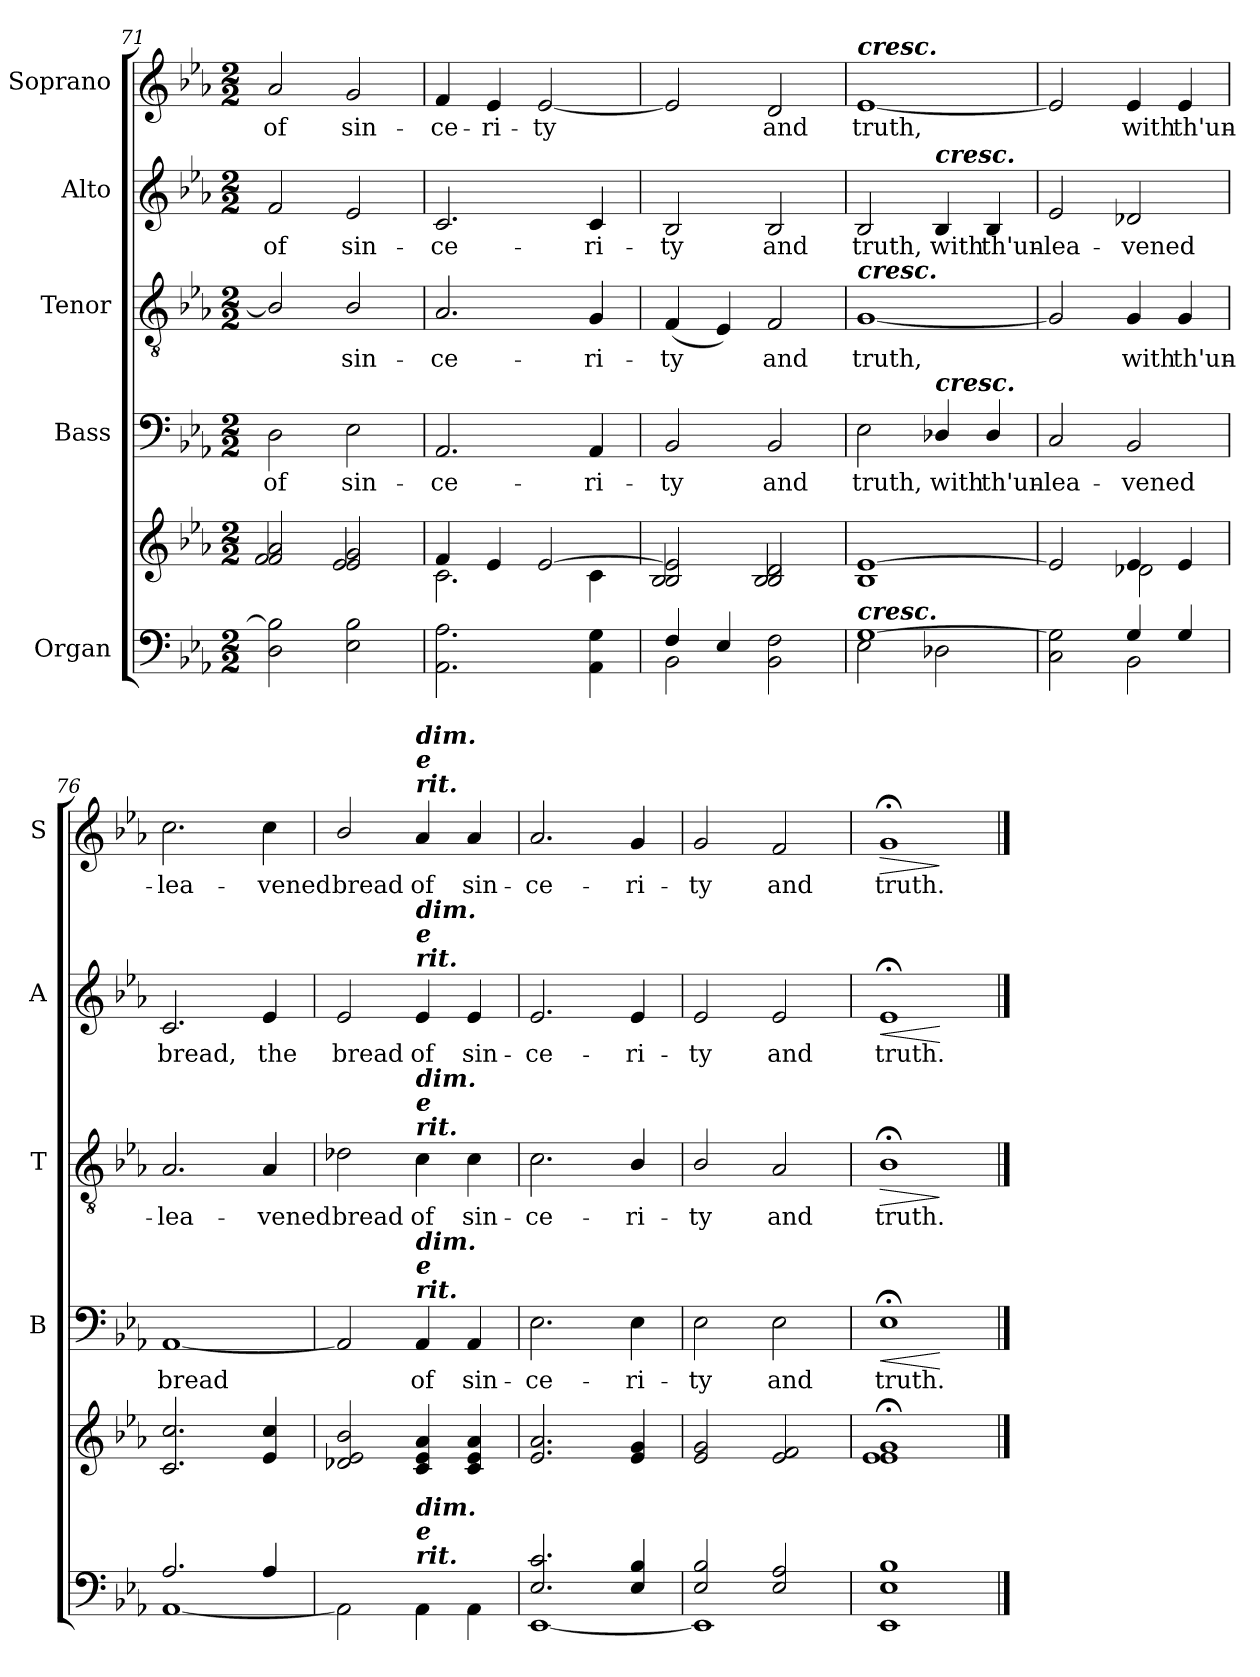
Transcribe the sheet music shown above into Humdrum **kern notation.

**kern	**kern	**kern	**text	**dynam	**kern	**text	**dynam	**kern	**text	**dynam	**kern	**text	**dynam
*part5	*part5	*part4	*part4	*part4	*part3	*part3	*part3	*part2	*part2	*part2	*part1	*part1	*part1
*staff6	*staff5	*staff4	*staff4	*staff4	*staff3	*staff3	*staff3	*staff2	*staff2	*staff2	*staff1	*staff1	*staff1
*I"Organ	*	*I"Bass	*	*	*I"Tenor	*	*	*I"Alto	*	*	*I"Soprano	*	*
*	*	*I'B	*	*	*I'T	*	*	*I'A	*	*	*I'S	*	*
*clefF4	*clefG2	*clefF4	*	*	*clefGv2	*	*	*clefG2	*	*	*clefG2	*	*
*k[b-e-a-]	*k[b-e-a-]	*k[b-e-a-]	*	*	*k[b-e-a-]	*	*	*k[b-e-a-]	*	*	*k[b-e-a-]	*	*
*E-:	*E-:	*E-:	*	*	*E-:	*	*	*E-:	*	*	*E-:	*	*
*M2/2	*M2/2	*M2/2	*	*	*M2/2	*	*	*M2/2	*	*	*M2/2	*	*
=71	=71	=71	=71	=71	=71	=71	=71	=71	=71	=71	=71	=71	=71
*^	*^	*	*	*	*	*	*	*	*	*	*	*	*
!	!	!	!	!	!LO:LY:b	!	!	!	!	!	!LO:LY:b	!	!	!LO:LY:b	!
2D\ 2B-\]	1ryy	2f/ 2a-/	2f/	2D\	of	.	2B-/]	.	.	2f/	of	.	2a-/	of	.
!	!	!	!	!	!LO:LY:b	!	!	!LO:LY:b	!	!	!LO:LY:b	!	!	!LO:LY:b	!
2E-\ 2B-\	.	2e-/ 2g/	2e-/	2E-\	sin-	.	2B-/	sin-	.	2e-/	sin-	.	2g/	sin-	.
=72	=72	=72	=72	=72	=72	=72	=72	=72	=72	=72	=72	=72	=72	=72	=72
!	!	!	!	!	!LO:LY:b	!	!	!LO:LY:b	!	!	!LO:LY:b	!	!	!LO:LY:b	!
2.AA-\ 2.A-\	1ryy	4f/	2.c\	2.AA-/	-ce-	.	2.A-/	-ce-	.	2.c/	-ce-	.	4f/	-ce-	.
!	!	!	!	!	!	!	!	!	!	!	!	!	!	!LO:LY:b	!
.	.	4e-/	.	.	.	.	.	.	.	.	.	.	4e-/	-ri-	.
!	!	!	!	!	!	!	!	!	!	!	!	!	!	!LO:LY:b	!
.	.	[2e-/	.	.	.	.	.	.	.	.	.	.	[2e-/	-ty	.
!	!	!	!	!	!LO:LY:b	!	!	!LO:LY:b	!	!	!LO:LY:b	!	!	!	!
4AA-\ 4G\	.	.	4c\	4AA-/	-ri-	.	4G/	-ri-	.	4c/	-ri-	.	.	.	.
=73	=73	=73	=73	=73	=73	=73	=73	=73	=73	=73	=73	=73	=73	=73	=73
!	!	!	!	!	!LO:LY:b	!	!	!LO:LY:b	!	!	!LO:LY:b	!	!	!	!
4F/	2BB-\	2B-/ 2e-/]	2B-/	2BB-/	-ty	.	(<4F/	-ty	.	2B-/	-ty	.	2e-/]	.	.
4E-/	.	.	.	.	.	.	4E-/)	.	.	.	.	.	.	.	.
!	!	!	!	!	!LO:LY:b	!	!	!LO:LY:b	!	!	!LO:LY:b	!	!	!LO:LY:b	!
2BB-\ 2F\	2ryy	2B-/ 2d/	2B-/	2BB-/	and	.	2F/	and	.	2B-/	and	.	2d/	and	.
!!LO:PB:g=z
=74	=74	=74	=74	=74	=74	=74	=74	=74	=74	=74	=74	=74	=74	=74	=74
!	!	!	!	!	!	!	!	!	!	!	!	!	!LO:TX:a:Bi:t=cresc.	!	!
!	!	!	!	!	!	!	!LO:TX:a:Bi:t=cresc.	!	!	!	!	!	!	!	!
!LO:TX:a:Bi:t=cresc.	!	!	!	!	!	!	!	!	!	!	!	!	!	!	!
!	!	!	!	!	!LO:LY:b	!	!	!LO:LY:b	!	!	!LO:LY:b	!	!	!LO:LY:b	!
[1G	2E-\	1B- [1e-	1ryy	2E-\	truth,	.	[1G	truth,	.	2B-/	truth,	.	[1e-	truth,	.
!	!	!	!	!	!	!	!	!	!	!LO:TX:a:Bi:t=cresc.	!	!	!	!	!
!	!	!	!	!LO:TX:a:Bi:t=cresc.	!	!	!	!	!	!	!	!	!	!	!
!	!	!	!	!	!LO:LY:b	!	!	!	!	!	!LO:LY:b	!	!	!	!
.	2D-X\	.	.	4D-X/	with	.	.	.	.	4B-/	with	.	.	.	.
!	!	!	!	!	!LO:LY:b	!	!	!	!	!	!LO:LY:b	!	!	!	!
.	.	.	.	4D-/	th'un-	.	.	.	.	4B-/	th'un-	.	.	.	.
=75	=75	=75	=75	=75	=75	=75	=75	=75	=75	=75	=75	=75	=75	=75	=75
!	!	!	!	!	!LO:LY:b	!	!	!	!	!	!LO:LY:b	!	!	!	!
2C\ 2G\]	2ryy	2e-/]	2ryy	2C/	-lea-	.	2G/]	.	.	2e-/	-lea-	.	2e-/]	.	.
!	!	!	!	!	!LO:LY:b	!	!	!LO:LY:b	!	!	!LO:LY:b	!	!	!LO:LY:b	!
4G/	2BB-\	4e-/	2d-X\	2BB-/	-vened	.	4G/	with	.	2d-X/	-vened	.	4e-/	with	.
!	!	!	!	!	!	!	!	!LO:LY:b	!	!	!	!	!	!LO:LY:b	!
4G/	.	4e-/	.	.	.	.	4G/	th'un-	.	.	.	.	4e-/	th'un-	.
=76	=76	=76	=76	=76	=76	=76	=76	=76	=76	=76	=76	=76	=76	=76	=76
!	!	!	!	!	!LO:LY:b	!	!	!LO:LY:b	!	!	!LO:LY:b	!	!	!LO:LY:b	!
2.A-/	[1AA-	2.c/ 2.cc/	1ryy	[1AA-	bread	.	2.A-/	-lea-	.	2.c/	bread,	.	2.cc\	-lea-	.
!	!	!	!	!	!	!	!	!LO:LY:b	!	!	!LO:LY:b	!	!	!LO:LY:b	!
4A-/	.	4e-/ 4cc/	.	.	.	.	4A-/	-vened	.	4e-/	the	.	4cc\	-vened	.
=77	=77	=77	=77	=77	=77	=77	=77	=77	=77	=77	=77	=77	=77	=77	=77
!	!	!	!	!	!	!	!	!LO:LY:b	!	!	!LO:LY:b	!	!	!LO:LY:b	!
2ryy	2AA-\]	2d-X/ 2e-/ 2b-/	1ryy	2AA-/]	.	.	2d-X\	bread	.	2e-/	bread	.	2b-/	bread	.
*	*	*	*	*	*	*	*	*	*	*	*	*	*MM130	*	*
!	!	!	!	!	!	!	!	!	!	!	!	!	!LO:TX:a:Bi:t=rit.	!	!
!	!	!	!	!	!	!	!	!	!	!	!	!	!LO:TX:a:Bi:t=e	!	!
!	!	!	!	!	!	!	!	!	!	!	!	!	!LO:TX:a:Bi:t=dim.	!	!
!	!	!	!	!	!	!	!	!	!	!LO:TX:a:Bi:t=rit.	!	!	!	!	!
!	!	!	!	!	!	!	!	!	!	!LO:TX:a:Bi:t=e	!	!	!	!	!
!	!	!	!	!	!	!	!	!	!	!LO:TX:a:Bi:t=dim.	!	!	!	!	!
!	!	!	!	!	!	!	!LO:TX:a:Bi:t=rit.	!	!	!	!	!	!	!	!
!	!	!	!	!	!	!	!LO:TX:a:Bi:t=e	!	!	!	!	!	!	!	!
!	!	!	!	!	!	!	!LO:TX:a:Bi:t=dim.	!	!	!	!	!	!	!	!
!	!	!	!	!LO:TX:a:Bi:t=rit.	!	!	!	!	!	!	!	!	!	!	!
!	!	!	!	!LO:TX:a:Bi:t=e	!	!	!	!	!	!	!	!	!	!	!
!	!	!	!	!LO:TX:a:Bi:t=dim.	!	!	!	!	!	!	!	!	!	!	!
!LO:TX:a:Bi:t=rit.	!	!	!	!	!	!	!	!	!	!	!	!	!	!	!
!LO:TX:a:Bi:t=e	!	!	!	!	!	!	!	!	!	!	!	!	!	!	!
!LO:TX:a:Bi:t=dim.	!	!	!	!	!	!	!	!	!	!	!	!	!	!	!
!	!	!	!	!	!LO:LY:b	!	!	!LO:LY:b	!	!	!LO:LY:b	!	!	!LO:LY:b	!
2ryy	4AA-\	4c/ 4e-/ 4a-/	.	4AA-/	of	.	4c\	of	.	4e-/	of	.	4a-/	of	.
*	*	*	*	*	*	*	*	*	*	*	*	*	*MM128	*	*
!	!	!	!	!	!LO:LY:b	!	!	!LO:LY:b	!	!	!LO:LY:b	!	!	!LO:LY:b	!
.	4AA-\	4c/ 4e-/ 4a-/	.	4AA-/	sin-	.	4c\	sin-	.	4e-/	sin-	.	4a-/	sin-	.
=78	=78	=78	=78	=78	=78	=78	=78	=78	=78	=78	=78	=78	=78	=78	=78
*	*	*	*	*	*	*	*	*	*	*	*	*	*MM123	*	*
!	!	!	!	!	!LO:LY:b	!	!	!LO:LY:b	!	!	!LO:LY:b	!	!	!LO:LY:b	!
2.E-/ 2.c/	[1EE-	2.e-/ 2.a-/	1ryy	2.E-\	-ce-	.	2.c\	-ce-	.	2.e-/	-ce-	.	2.a-/	-ce-	.
*	*	*	*	*	*	*	*	*	*	*	*	*	*MM118	*	*
!	!	!	!	!	!LO:LY:b	!	!	!LO:LY:b	!	!	!LO:LY:b	!	!	!LO:LY:b	!
4E-/ 4B-/	.	4e-/ 4g/	.	4E-\	-ri-	.	4B-/	-ri-	.	4e-/	-ri-	.	4g/	-ri-	.
=79	=79	=79	=79	=79	=79	=79	=79	=79	=79	=79	=79	=79	=79	=79	=79
*	*	*	*	*	*	*	*	*	*	*	*	*	*MM114	*	*
!	!	!	!	!	!LO:LY:b	!	!	!LO:LY:b	!	!	!LO:LY:b	!	!	!LO:LY:b	!
2E-/ 2B-/	1EE-]	2e-/ 2g/	1ryy	2E-\	-ty	.	2B-/	-ty	.	2e-/	-ty	.	2g/	-ty	.
*	*	*	*	*	*	*	*	*	*	*	*	*	*MM110	*	*
!	!	!	!	!	!LO:LY:b	!	!	!LO:LY:b	!	!	!LO:LY:b	!	!	!LO:LY:b	!
2E-/ 2A-/	.	2e-/ 2f/	.	2E-\	and	.	2A-/	and	.	2e-/	and	.	2f/	and	.
=80	=80	=80	=80	=80	=80	=80	=80	=80	=80	=80	=80	=80	=80	=80	=80
*	*	*	*	*	*	*	*	*	*	*	*	*	*MM72	*	*
!	!	!	!	!	!LO:LY:b	!LO:HP:b	!	!LO:LY:b	!LO:HP:b	!	!LO:LY:b	!LO:HP:b	!	!LO:LY:b	!LO:HP:b
1E- 1B-	1EE-	1e-;< 1g;<	1e-	1E-;<	truth.	<	1B-;<	truth.	>	1e-;<	truth.	<	1g;<	truth.	>
*v	*v	*	*	*	*	*	*	*	*	*	*	*	*	*	*
*	*v	*v	*	*	*	*	*	*	*	*	*	*	*	*
.	.	.	.	[	.	.	]	.	.	[	.	.	]
==	==	==	==	==	==	==	==	==	==	==	==	==	==
*-	*-	*-	*-	*-	*-	*-	*-	*-	*-	*-	*-	*-	*-
